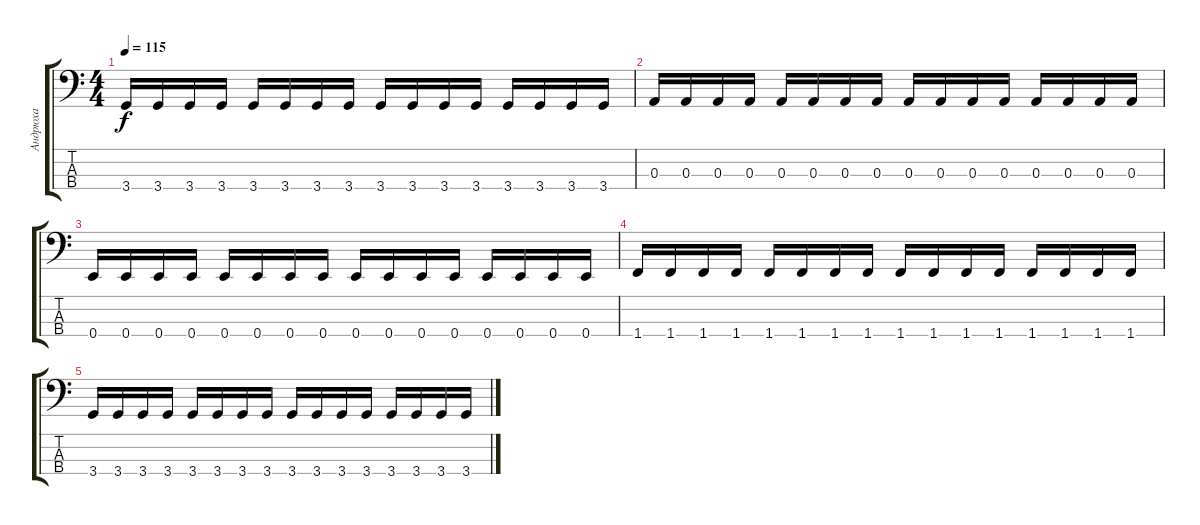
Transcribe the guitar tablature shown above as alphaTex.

\track ("Андрюха" "Андрюха") {instrument electricbasspick}
\staff {score tabs}
\tuning (G2 D2 A1 E1) {hide}
\ts (4 4)
\tempo 115
\clef f4
\ks c
3.4.16{dy f} 3.4.16 3.4.16 3.4.16 3.4.16 3.4.16 3.4.16 3.4.16 3.4.16 3.4.16 3.4.16 3.4.16 3.4.16 3.4.16 3.4.16 3.4.16 |
0.3.16 0.3.16 0.3.16 0.3.16 0.3.16 0.3.16 0.3.16 0.3.16 0.3.16 0.3.16 0.3.16 0.3.16 0.3.16 0.3.16 0.3.16 0.3.16 |
0.4.16 0.4.16 0.4.16 0.4.16 0.4.16 0.4.16 0.4.16 0.4.16 0.4.16 0.4.16 0.4.16 0.4.16 0.4.16 0.4.16 0.4.16 0.4.16 |
1.4.16 1.4.16 1.4.16 1.4.16 1.4.16 1.4.16 1.4.16 1.4.16 1.4.16 1.4.16 1.4.16 1.4.16 1.4.16 1.4.16 1.4.16 1.4.16 |
3.4.16 3.4.16 3.4.16 3.4.16 3.4.16 3.4.16 3.4.16 3.4.16 3.4.16 3.4.16 3.4.16 3.4.16 3.4.16 3.4.16 3.4.16 3.4.16
